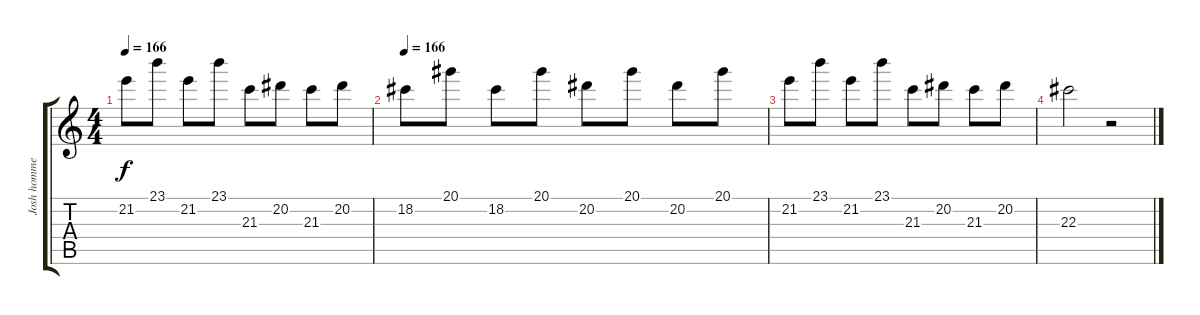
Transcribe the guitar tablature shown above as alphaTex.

\track ("Josh homme" "Josh homme") {instrument overdrivenguitar}
\staff {score tabs}
\tuning (C4 G3 Eb3 Bb2 F2 C2) {hide}
\ts (4 4)
\tempo 166
\clef g2
\ks c
21.2.8{dy f} 23.1.8 21.2.8 23.1.8 21.3.8 20.2.8 21.3.8 20.2.8 |
\tempo 166
18.2.8 20.1.8 18.2.8 20.1.8 20.2.8 20.1.8 20.2.8 20.1.8 |
21.2.8 23.1.8 21.2.8 23.1.8 21.3.8 20.2.8 21.3.8 20.2.8 |
22.3.2 r.2
